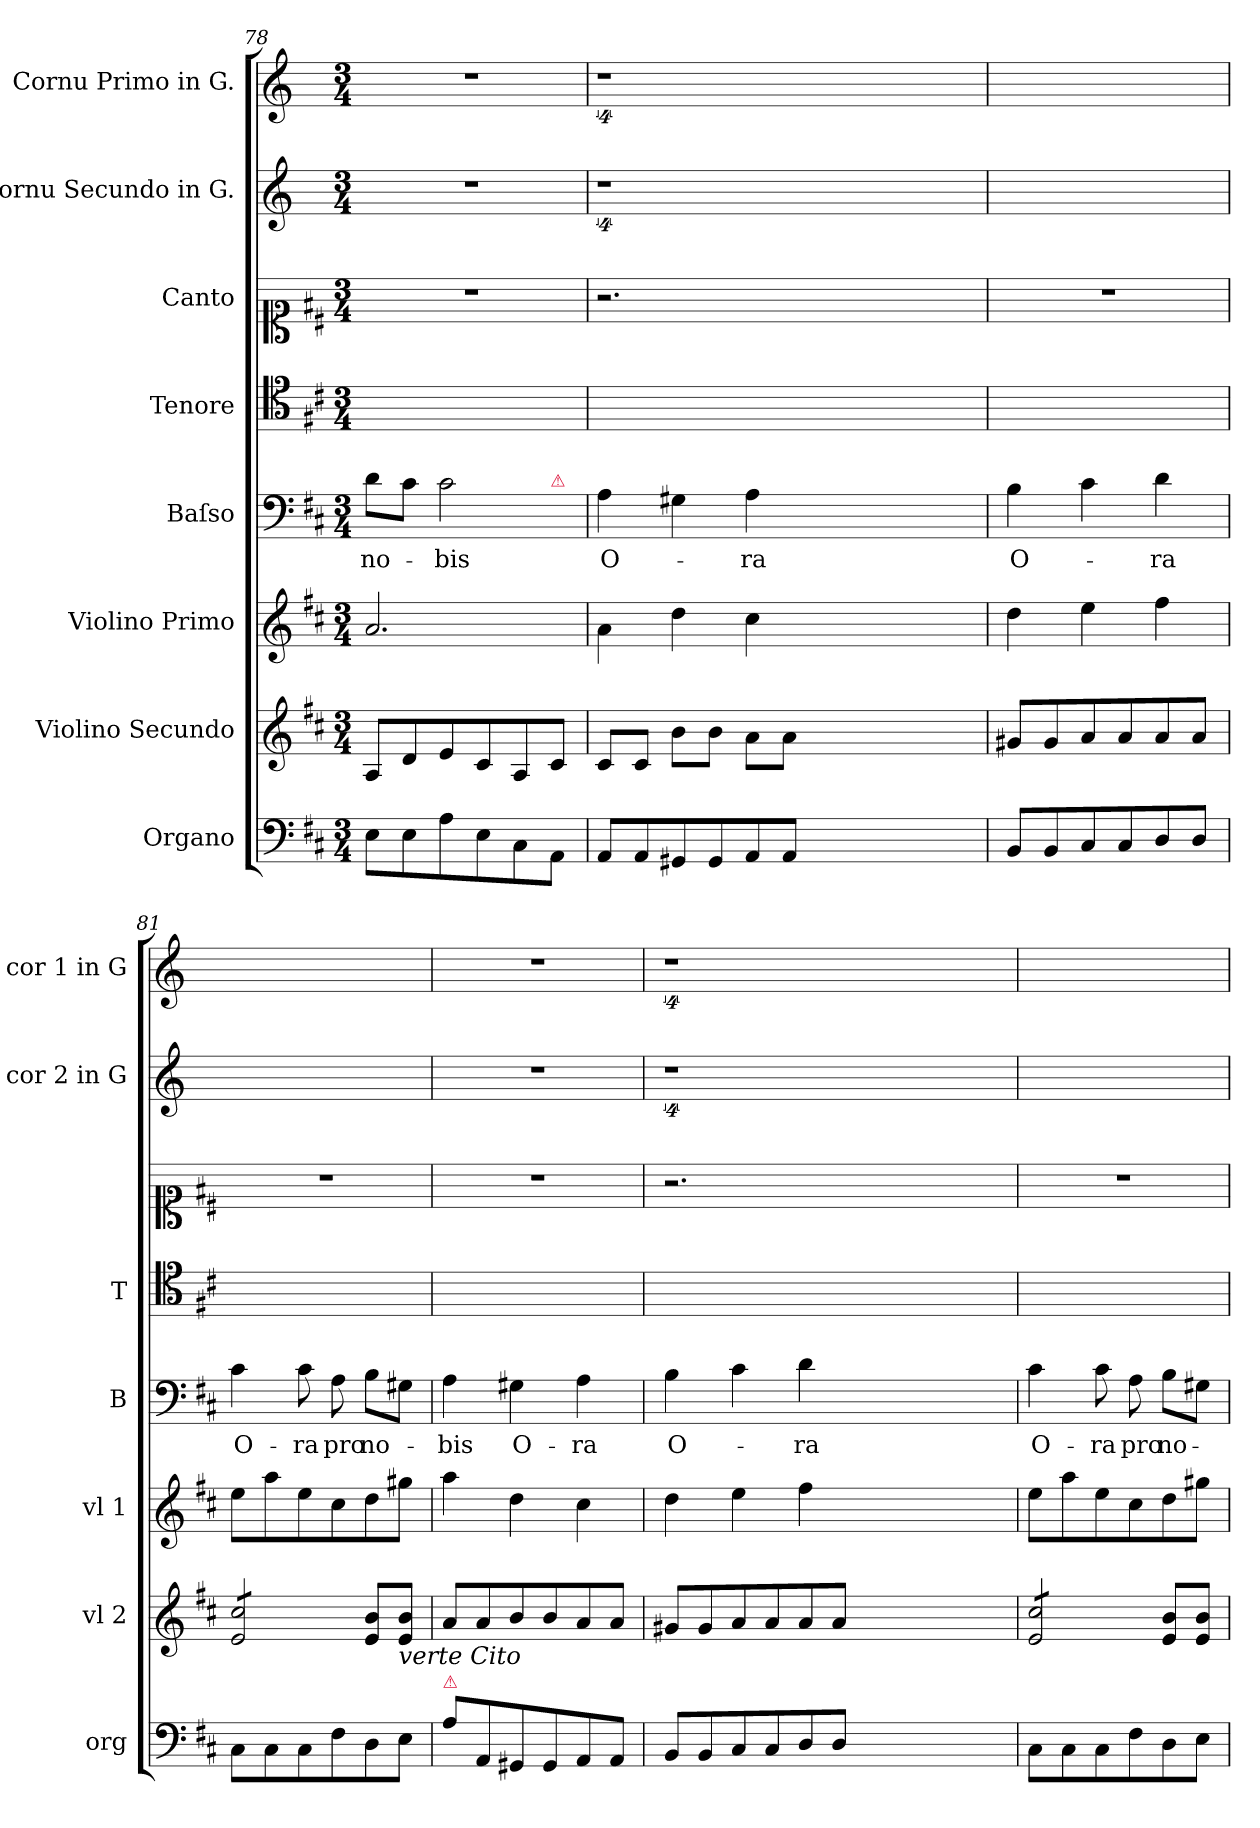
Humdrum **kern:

**kern	**kern	**kern	**kern	**text	**kern	**kern	**kern	**kern
*part8	*part7	*part6	*part5	*part5	*part4	*part3	*part2	*part1
*staff8	*staff7	*staff6	*staff5	*staff5	*staff4	*staff3	*staff2	*staff1
*I"Organo	*I"Violino Secundo	*I"Violino Primo	*I"Baſso	*	*I"Tenore	*I"Canto	*I"Cornu Secundo in G.	*I"Cornu Primo in G.
*I'org	*I'vl 2	*I'vl 1	*I'B	*	*I'T	*	*I'cor 2 in G	*I'cor 1 in G
*clefF4	*clefG2	*clefG2	*clefF4	*	*clefC4	*clefC1	*clefG2	*clefG2
*	*	*	*	*	*	*	*ITrd6c10	*ITrd6c10
*k[f#c#]	*k[f#c#]	*k[f#c#]	*k[f#c#]	*	*k[f#c#]	*k[f#c#]	*k[f#c#]	*k[f#c#]
*D:	*D:	*D:	*D:	*	*D:	*D:	*D:	*D:
*M3/4	*M3/4	*M3/4	*M3/4	*	*M3/4	*M3/4	*M3/4	*M3/4
=78	=78	=78	=78	=78	=78	=78	=78	=78
!	!	!	!	!LO:LY:i	!	!	!	!
*	*	*	*^	*	*	*	*	*
8E\L	8A/L	2.a/	8d\L	2ryy	no-	8rcyy	2.r	2.r	2.r
8E\	8d/	.	8c#\J	.	.	8ryy	.	.	.
!	!	!	!	!	!LO:LY:i	!	!	!	!
8A\	8e/	.	2c#\	.	-bis	2ryy	.	.	.
8E\	8c#/	.	.	.	.	.	.	.	.
8C#\	8A/	.	.	8ryy	.	.	.	.	.
!	!	!	!	!LO:TX:a:color=crimson:t=⚠	!	!	!	!	!
8AA\J	8c#/J	.	.	8ryy	.	.	.	.	.
*	*	*	*v	*v	*	*	*	*	*
=79	=79	=79	=79	=79	=79	=79	=79	=79
8AA/L	8c#/L	4a\	4A\	O-	4ryy	2.r	4%9r	4%9r
8AA/	8c#/J	.	.	.	.	.	.	.
8GG#X/	8b\L	4dd\	4G#X\	.	4rcyy	.	.	.
8GG#/	8b\J	.	.	.	.	.	.	.
8AA/	8a\L	4cc#\	4A\	-ra	4rcyy	.	.	.
8AA/J	8a\J	.	.	.	.	.	.	.
1.ryy	1.ryy	1.ryy	1.ryy	.	1.ryy	1.ryy	.	.
=80	=80	=80	=80	=80	=80	=80	=80	=80
!	!	!	!	!LO:LY:i	!	!	!	!
8BB/L	8g#X/L	4dd\	4B\	O-	4reyy	2.r	2.ryy	2.ryy
8BB/	8g#/	.	.	.	.	.	.	.
8C#/	8a/	4ee\	4c#\	.	4reyy	.	.	.
8C#/	8a/	.	.	.	.	.	.	.
!	!	!	!	!LO:LY:i	!	!	!	!
8D/	8a/	4ff#\	4d\	-ra	4rgyy	.	.	.
8D/J	8a/J	.	.	.	.	.	.	.
=81	=81	=81	=81	=81	=81	=81	=81	=81
!	!	!	!	!LO:LY:i	!	!	!	!
*	*tremolo	*	*	*	*	*	*	*
8C#\L	8e/ 8cc#/L	8ee\L	4c#\	O-	4reyy	2.r	2.ryy	2.ryy
8C#\	8e/ 8cc#/	8aa\	.	.	.	.	.	.
!	!	!	!	!LO:LY:i	!	!	!	!
8C#\	8e/ 8cc#/	8ee\	8c#\	-ra	8reyy	.	.	.
8F#\	8e/ 8cc#/J	8cc#\	8A\	pro	8rcyy	.	.	.
*	*Xtremolo	*	*	*	*	*	*	*
8D\	8e/ 8b/L	8dd\	8B\L	no-	8reyy	.	.	.
!	!LO:TX:b:i:t=verte Cito	!	!	!	!	!	!	!
8E\J	8e/ 8b/J	8gg#X\J	8G#X\J	.	8rcyy	.	.	.
=82	=82	=82	=82	=82	=82	=82	=82	=82
!LO:TX:a:color=crimson:t=⚠	!	!	!	!	!	!	!	!
8A\L	8a/L	4aa\	4A\	-bis	4ryy	2.r	2.r	2.r
8AA/	8a/	.	.	.	.	.	.	.
8GG#X/	8b/	4dd\	4G#X\	O-	4rcyy	.	.	.
8GG#/	8b/	.	.	.	.	.	.	.
8AA/	8a/	4cc#\	4A\	-ra	4rcyy	.	.	.
8AA/J	8a/J	.	.	.	.	.	.	.
=83	=83	=83	=83	=83	=83	=83	=83	=83
!	!	!	!	!LO:LY:i	!	!	!	!
8BB/L	8g#X/L	4dd\	4B\	O-	4reyy	2.r	4%9r	4%9r
8BB/	8g#/	.	.	.	.	.	.	.
8C#/	8a/	4ee\	4c#\	.	4reyy	.	.	.
8C#/	8a/	.	.	.	.	.	.	.
!	!	!	!	!LO:LY:i	!	!	!	!
8D/	8a/	4ff#\	4d\	-ra	4rgyy	.	.	.
8D/J	8a/J	.	.	.	.	.	.	.
1.ryy	1.ryy	1.ryy	1.ryy	.	1.ryy	1.ryy	.	.
=84	=84	=84	=84	=84	=84	=84	=84	=84
!	!	!	!	!LO:LY:i	!	!	!	!
*	*tremolo	*	*	*	*	*	*	*
8C#\L	8e/ 8cc#/L	8ee\L	4c#\	O-	4reyy	2.r	2.ryy	2.ryy
8C#\	8e/ 8cc#/	8aa\	.	.	.	.	.	.
!	!	!	!	!LO:LY:i	!	!	!	!
8C#\	8e/ 8cc#/	8ee\	8c#\	-ra	8reyy	.	.	.
8F#\	8e/ 8cc#/J	8cc#\	8A\	pro	8rcyy	.	.	.
*	*Xtremolo	*	*	*	*	*	*	*
8D\	8e/ 8b/L	8dd\	8B\L	no-	8reyy	.	.	.
8E\J	8e/ 8b/J	8gg#X\J	8G#X\J	.	8rcyy	.	.	.
=	=	=	=	=	=	=	=	=
*-	*-	*-	*-	*-	*-	*-	*-	*-
